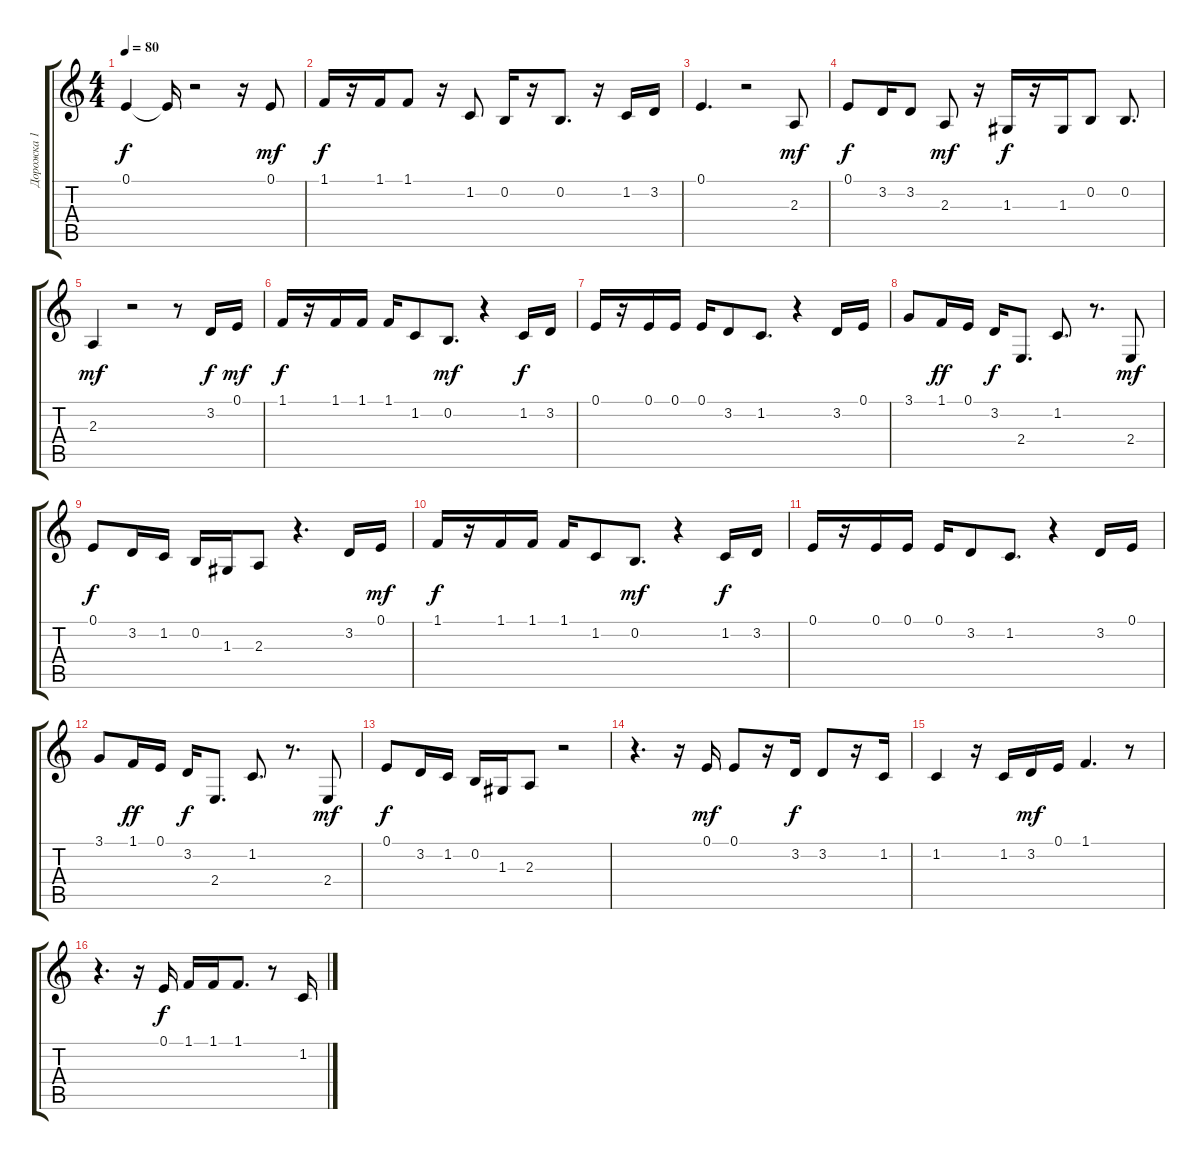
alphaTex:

\track ("Дорожка 1" "Дорожка 1") {instrument clarinet}
\staff {score tabs}
\tuning (E4 B3 G3 D3 A2 E2) {hide}
\ts (4 4)
\tempo 80
\clef g2
\ks c
0.1.4{dy f} 0.1{t}.16 r.2 r.16 0.1.8{dy mf} |
1.1.16{dy f} r.16 1.1.16 1.1.8 r.16 1.2.8 0.2.16 r.16 0.2.8{d} r.16 1.2.16 3.2.16 |
0.1.4{d} r.2 2.3.8{dy mf} |
0.1.8{dy f} 3.2.16 3.2.8 2.3.8{dy mf} r.16 1.3.16{dy f} r.16 1.3.16 0.2.8 0.2.8{d} |
2.3.4{dy mf} r.2 r.8 3.2.16{dy f} 0.1.16{dy mf} |
1.1.16{dy f} r.16 1.1.16 1.1.16 1.1.16 1.2.8 0.2.8{d dy mf} r.4 1.2.16{dy f} 3.2.16 |
0.1.16 r.16 0.1.16 0.1.16 0.1.16 3.2.8 1.2.8{d} r.4 3.2.16 0.1.16 |
3.1.8 1.1.16{dy ff} 0.1.16 3.2.16{dy f} 2.4.8{d} 1.2.8{d} r.8{d} 2.4.8{dy mf} |
0.1.8{dy f} 3.2.16 1.2.16 0.2.16 1.3.16 2.3.8 r.4{d} 3.2.16 0.1.16{dy mf} |
1.1.16{dy f} r.16 1.1.16 1.1.16 1.1.16 1.2.8 0.2.8{d dy mf} r.4 1.2.16{dy f} 3.2.16 |
0.1.16 r.16 0.1.16 0.1.16 0.1.16 3.2.8 1.2.8{d} r.4 3.2.16 0.1.16 |
3.1.8 1.1.16{dy ff} 0.1.16 3.2.16{dy f} 2.4.8{d} 1.2.8{d} r.8{d} 2.4.8{dy mf} |
0.1.8{dy f} 3.2.16 1.2.16 0.2.16 1.3.16 2.3.8 r.2 |
r.4{d} r.16 0.1.16{dy mf} 0.1.8 r.16 3.2.16{dy f} 3.2.8 r.16 1.2.16 |
1.2.4 r.16 1.2.16 3.2.16{dy mf} 0.1.16 1.1.4{d} r.8 |
r.4{d} r.16 0.1.16{dy f} 1.1.16 1.1.16 1.1.8{d} r.8 1.2.16
